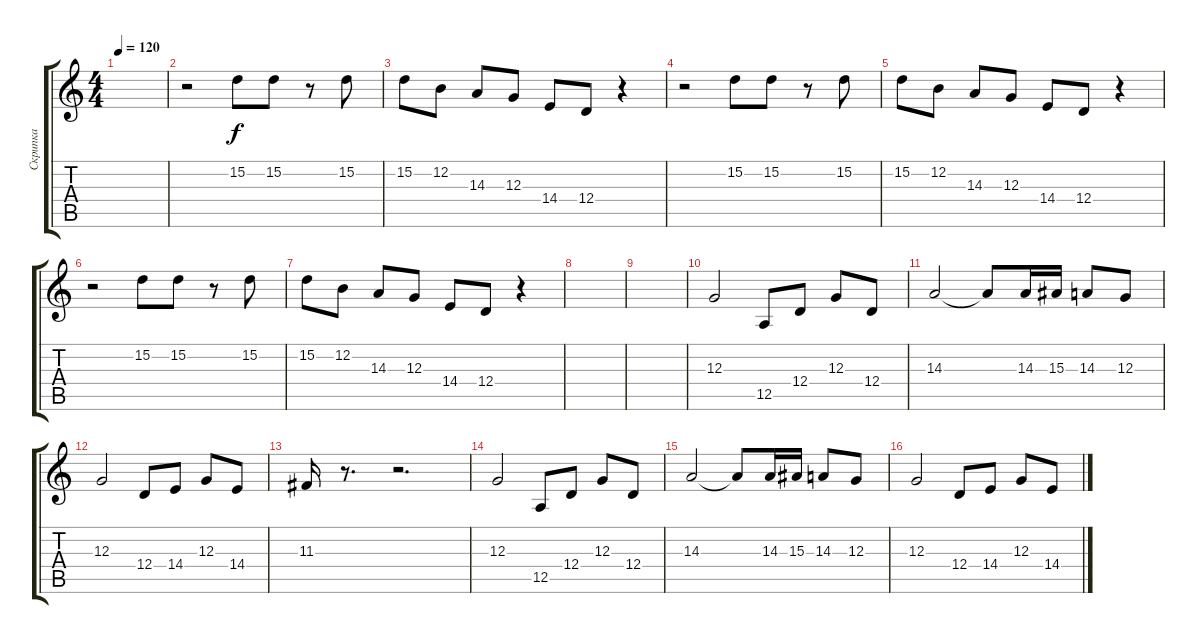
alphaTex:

\track ("Скрипка" "Скрипка") {instrument pizzicatostrings}
\staff {score tabs}
\tuning (E4 B3 G3 D3 A2 E2) {hide}
\ts (4 4)
\tempo 120
\clef g2
\ks c
|
r.2 15.2.8 15.2.8 r.8 15.2.8 |
15.2.8 12.2.8 14.3.8 12.3.8 14.4.8 12.4.8 r.4 |
r.2 15.2.8 15.2.8 r.8 15.2.8 |
15.2.8 12.2.8 14.3.8 12.3.8 14.4.8 12.4.8 r.4 |
r.2 15.2.8 15.2.8 r.8 15.2.8 |
15.2.8 12.2.8 14.3.8 12.3.8 14.4.8 12.4.8 r.4 |
|
|
12.3.2{instrument violin} 12.5.8 12.4.8 12.3.8 12.4.8 |
14.3.2 14.3{t}.8 14.3.16 15.3.16 14.3.8 12.3.8 |
12.3.2 12.4.8 14.4.8 12.3.8 14.4.8 |
11.3.16 r.8{d} r.2{d} |
12.3.2{instrument violin} 12.5.8 12.4.8 12.3.8 12.4.8 |
14.3.2 14.3{t}.8 14.3.16 15.3.16 14.3.8 12.3.8 |
12.3.2 12.4.8 14.4.8 12.3.8 14.4.8
